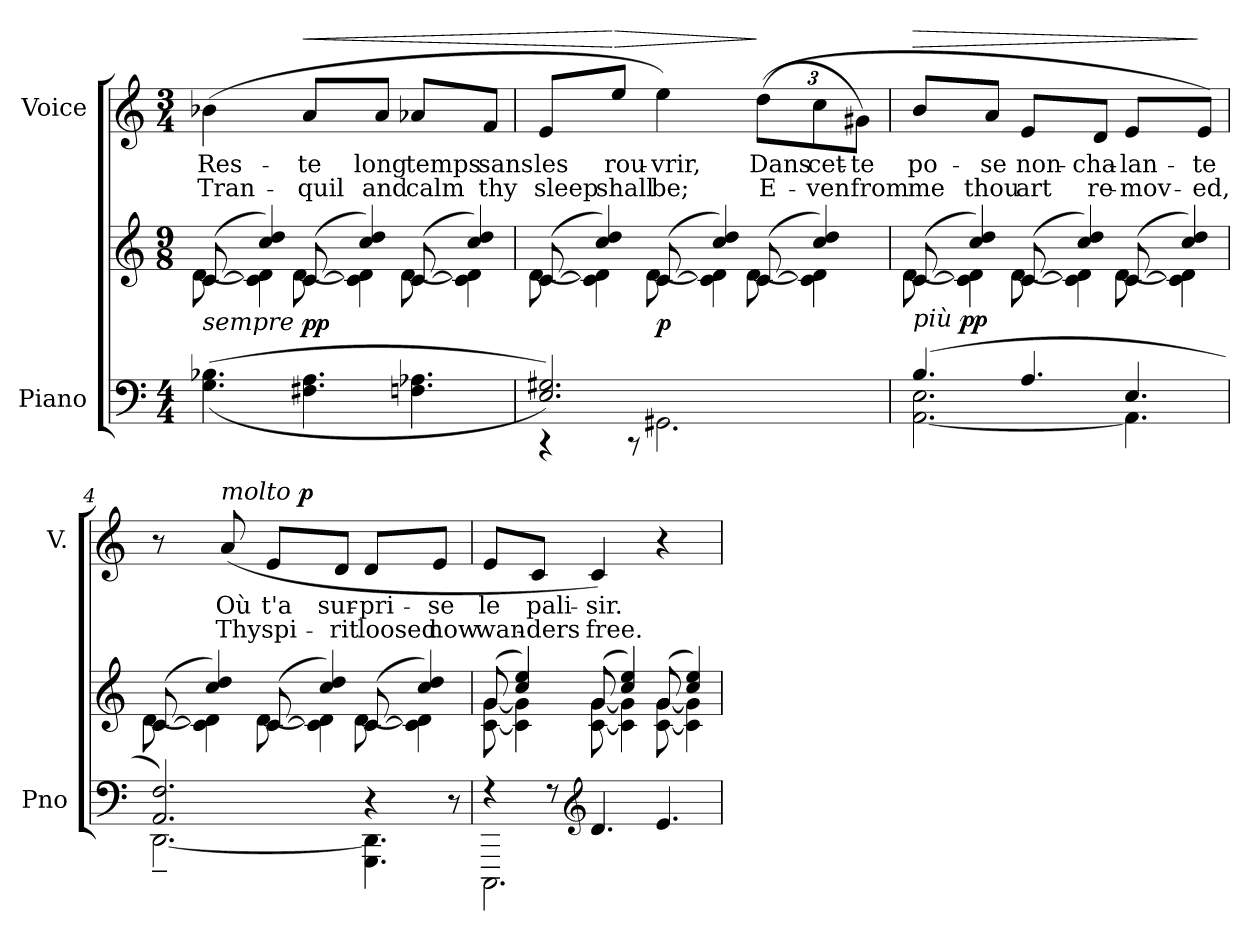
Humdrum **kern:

**kern	**kern	**dynam	**kern	**text	**text	**dynam
*part2	*part2	*part2	*part1	*part1	*part1	*part1
*staff3	*staff2	*staff2/3	*staff1	*staff1	*staff1	*staff1
*I"Piano	*	*	*I"Voice	*	*	*
*I'Pno	*	*	*I'V.	*	*	*
*clefF4	*clefG2	*	*clefG2	*	*	*
*k[]	*k[]	*	*k[]	*	*	*
*C:	*C:	*	*C:	*	*	*
*M4/4	*M9/8	*	*M3/4	*	*	*
*Xtuplet	*Xtuplet	*	*	*	*	*
=1	=1	=1	=1	=1	=1	=1
*	*^	*	*	*	*	*
!	!	!	!LO:DY:t=sempre %s	!	!	!	!
(<(>6.G 6.B-X	([12c	[12d	pp	(4b-X	Res-	Tran-	.
.	6cc 6dd)	6c] 6d]	.	.	.	.	.
!	!	!	!	!	!	!	!LO:HP:a
6.F#X 6.A	([12c	[12d	.	8a/L	-te	-quil	<
.	6cc 6dd)	6c] 6d]	.	.	.	.	.
.	.	.	.	8a/J	long	and	.
6.Fn 6.A-X	([12c	[12d	.	8a-X/L	temps	calm	.
.	6cc 6dd)	6c] 6d]	.	.	.	.	.
.	.	.	.	8f/J	sans	thy	.
=2	=2	=2	=2	=2	=2	=2	=2
*^	*	*	*	*	*	*	*
2.E 2.G#X))	6rCC	([12c	[12d	.	8e/L	les	sleep	.
.	.	6cc 6dd)	6c] 6d]	.	.	.	.	.
!	!	!	!	!	!	!	!	!LO:HP:n=1:a
.	.	.	.	.	8ee/J	rou-	shall	[ >
.	12rCC	.	.	.	.	.	.	.
.	3.GG#X	([12c	[12d	p	4ee)	-vrir,	be;	.
.	.	6cc 6dd)	6c] 6d]	.	.	.	.	.
.	.	([12c	[12d	.	(>(>12dd\L	Dans	E-	]
.	.	6cc 6dd)	6c] 6d]	.	12cc\	cet-	-ven	.
.	.	.	.	.	12g#X\J)	-te	from	.
=3	=3	=3	=3	=3	=3	=3	=3	=3
!	!	!	!	!LO:DY:t=più %s	!	!	!	!LO:HP:a
(6.B	[3.AA 3.E	([12c	[12d	pp	8b/L	po-	me	>
.	.	6cc 6dd)	6c] 6d]	.	.	.	.	.
.	.	.	.	.	8a/J	-se	thou	.
6.A	.	([12c	[12d	.	8e/L	non-	art	.
.	.	6cc 6dd)	6c] 6d]	.	.	.	.	.
.	.	.	.	.	8d/J	-cha-	re-	.
6.E	6.AA]	([12c	[12d	.	8e/L	-lan-	-mov-	.
.	.	6cc 6dd)	6c] 6d]	.	.	.	.	.
.	.	.	.	.	8e/J)	-te	-ed,	]
=4	=4	=4	=4	=4	=4	=4	=4	=4
*	*^	*	*	*	*	*	*	*
2.AA 2.F)	[3.DD~	2ryy	([12c	[12d	.	8r	.	.	.
.	.	.	6cc 6dd)	6c] 6d]	.	.	.	.	.
!	!	!	!	!	!	!	!	!	!LO:DY:a:t=molto %s
.	.	.	.	.	.	(>8a	Où	Thy	p
.	.	.	([12c	[12d	.	8e/L	t'a	spi-	.
.	.	.	6cc 6dd)	6c] 6d]	.	.	.	.	.
.	.	.	.	.	.	8d/J	sur-	-rit	.
.	6.GGG 6.DD]	6r	([12c	[12d	.	8d/L	-pri-	loosed	.
.	.	.	6cc 6dd)	6c] 6d]	.	.	.	.	.
.	.	.	.	.	.	8e/J	-se	now	.
.	.	12r	.	.	.	.	.	.	.
*	*v	*v	*	*	*	*	*	*	*
=5	=5	=5	=5	=5	=5	=5	=5	=5
6r	2.CCC	(12g	[12c [12g	.	8e/L	le	wan-	.
.	.	6cc 6ee)	6c] 6g]	.	.	.	.	.
.	.	.	.	.	8c/J	pali-	-ders	.
12r	.	.	.	.	.	.	.	.
*clefG2	*	*	*	*	*	*	*	*
6.d	.	(12g	[12c [12g	.	4c)	-sir.	free.	.
.	.	6cc 6ee)	6c] 6g]	.	.	.	.	.
6.e	.	(12g	[12c [12g	.	4r	.	.	.
.	.	6cc 6ee)	6c] 6g]	.	.	.	.	.
*v	*v	*	*	*	*	*	*	*
*	*v	*v	*	*	*	*	*
=	=	=	=	=	=	=
*-	*-	*-	*-	*-	*-	*-
